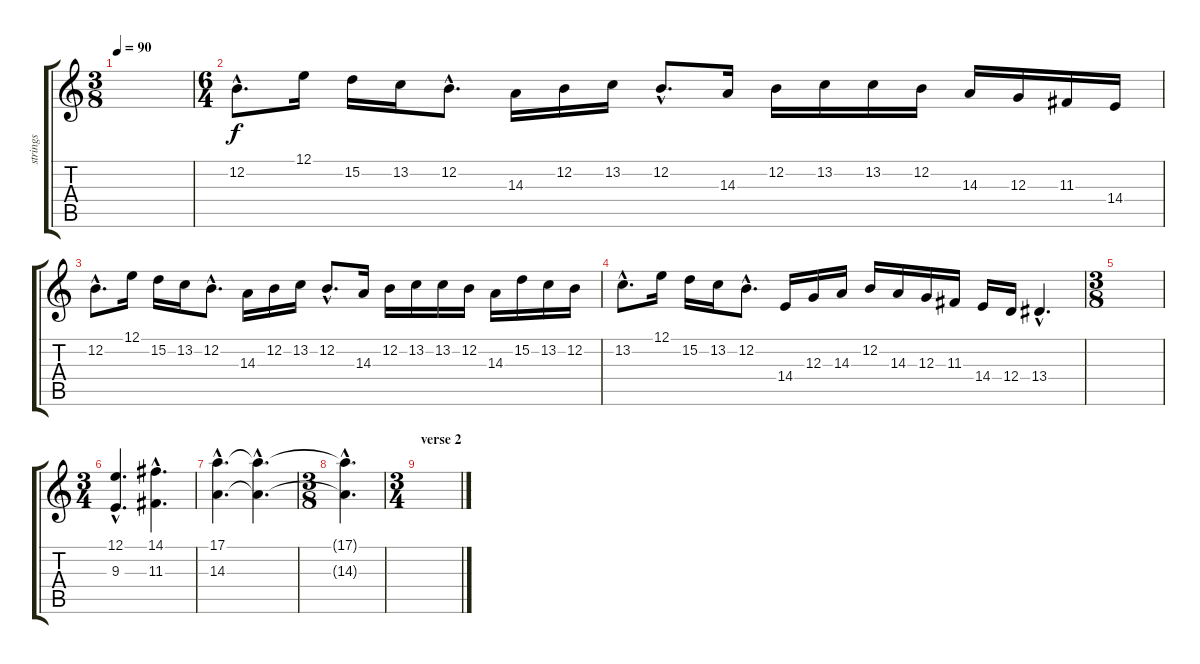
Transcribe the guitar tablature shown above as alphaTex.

\track ("strings" "strings") {instrument stringensemble1}
\staff {score tabs}
\tuning (E4 B3 G3 D3 A2 E2) {hide}
\ts (3 8)
\tempo 90
\clef g2
\ks c
|
\ts (6 4)
12.2{hac}.8{d volume 13} 12.1.16 15.2.16 13.2.16 12.2{hac}.8{d} 14.3.16 12.2.16 13.2.16 12.2{hac}.8{d} 14.3.16 12.2.16 13.2.16 13.2.16 12.2.16 14.3.16 12.3.16 11.3.16 14.4.16 |
12.2{hac}.8{d} 12.1.16 15.2.16 13.2.16 12.2{hac}.8{d} 14.3.16 12.2.16 13.2.16 12.2{hac}.8{d} 14.3.16 12.2.16 13.2.16 13.2.16 12.2.16 14.3.16 15.2.16 13.2.16 12.2.16 |
13.2{hac}.8{d} 12.1.16 15.2.16 13.2.16 12.2{hac}.8{d} 14.4.16 12.3.16 14.3.16 12.2.16 14.3.16 12.3.16 11.3.16 14.4.16 12.4.16 13.4{hac}.4{d} |
\ts (3 8)
|
\ts (3 4)
(12.1{hac} 9.3{hac}).4{d} (14.1{hac} 11.3{hac}).4{d} |
(17.1{hac} 14.3{hac}).4{d} (17.1{hac t} 14.3{hac t}).4{d} |
\ts (3 8)
(17.1{hac t} 14.3{hac t}).4{d} |
\ts (3 4)
\section ("" "verse 2")
